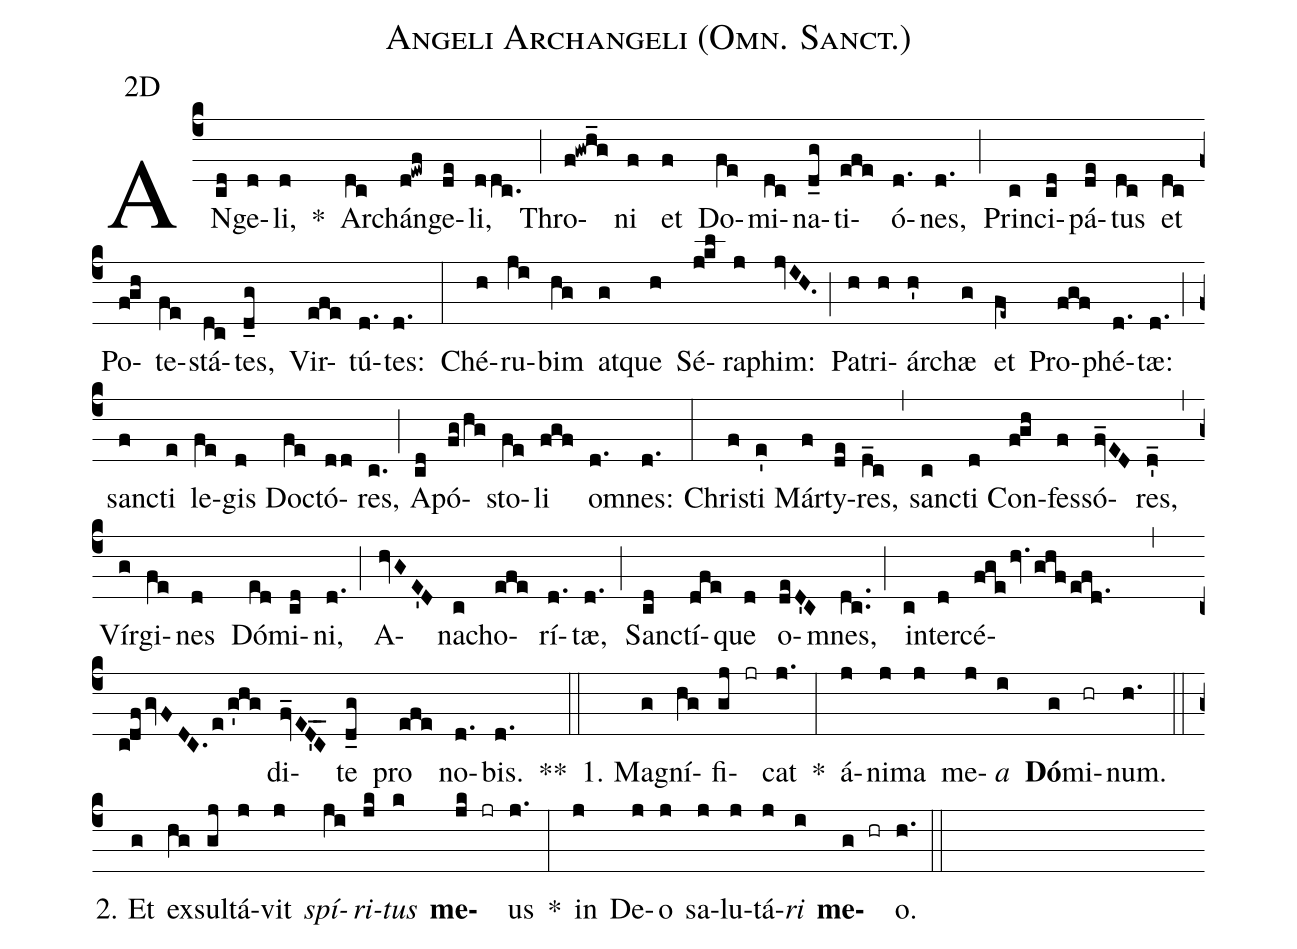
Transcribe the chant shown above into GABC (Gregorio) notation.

name:Angeli Archangeli (Omn. Sanct.);
office-part:Antiphona;
mode:1;
annotation:2D;
%%
(c4) AN(cd)ge(d)li,(d) *() Arch(dc)án(d!ewf)ge(de)li,(ddc.) (;) Thro(f!gwh_g)ni(f) et(f) Do(fe)mi(dc)na(d_g)ti(efe)ó(d.)nes,(d.) (;) Prin(c)ci(cd)pá(de)tus(dc) et(dc) Po(f!gh)te(fe)stá(dc)tes,(d_g) Vir(efe)tú(d.)tes:(d.) (:) Ché(h)ru(ji)bim(hg) at(g)que(h) Sé(j!kl)ra(j)phim:(jvIH.) (;) Pa(h)tri(h)ár(h')chæ(g) et(fe~) Pro(fgf)phé(d.)tæ:(d.) (;) san(f)cti(e) le(fe)gis(d) Do(fe)ctó(dd)res,(c.) (;) A(cd)pó(fg/hg)sto(fe)li(fgf) o(d.)mnes:(d.) (:) Chri(f)sti(e') Már(f)ty(de)res,(d_c) (,) san(c)cti(d) Con(f!gh)fes(f)só(fv_ED)res,(d'_) (,) Vír(g)gi(fe)nes(d) Dó(ed)mi(cd)ni,(d.) (;) A(hvGE'D)na(c)cho(efe)rí(d.)tæ,(d.) (;) San(cd)ctí(dfe)que(d) o(deD'C)mnes,(dc..) (;) in(c)ter(d)cé(fge/hv.ghf/efd.1 , c!df/gvFDC./e/g'hg)di(fv_ED'_5C_)te(d_g) pro(efe) no(d.)bis.(d.) **(::)
1. Ma(g)gní(hg)fi(gj jr)cat(j.) *(:) á(j)ni(j)ma(j) me(j)<i>a</i>(i) <b>Dó</b>(g)mi(hr)num.(h.) (::)
2. Et(g) ex(hg)sul(gj)tá(j)vit(j) <i>spí</i>(ji)<i>ri</i>(jk)<i>tus</i>(k) <b>me</b>(jk jr)us(j.) *(:) in(j) De(j)o(j) sa(j)lu(j)tá(j)<i>ri</i>(i) <b>me</b>(g hr)o.(h.) (::)
